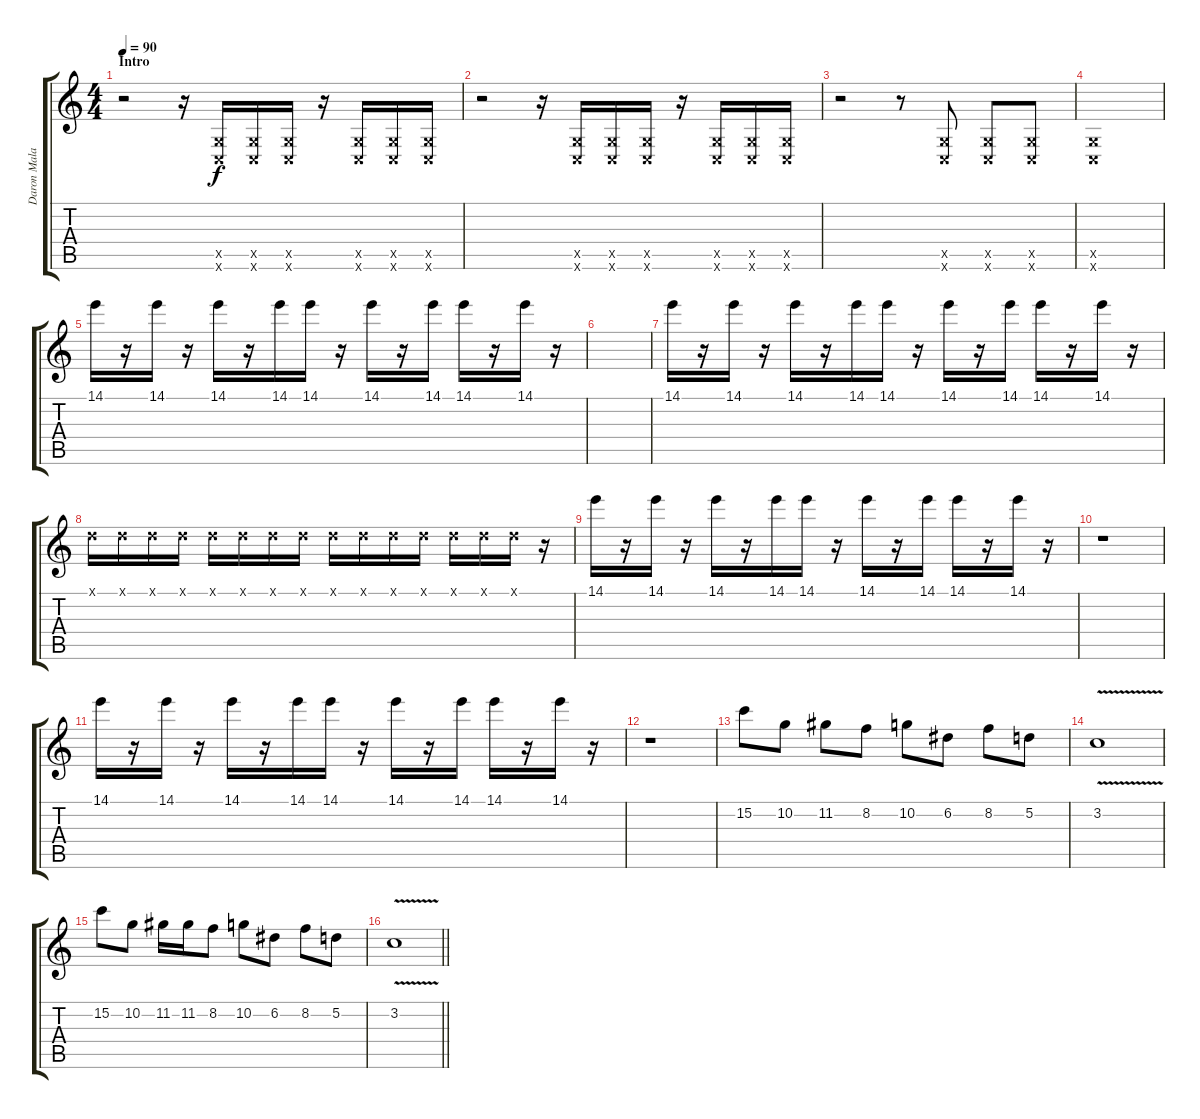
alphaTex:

\track ("Daron Malakian" "Daron Mala") {instrument distortionguitar}
\staff {score tabs}
\tuning (D4 A3 F3 C3 G2 C2) {hide}
\ts (4 4)
\section ("" "Intro")
\tempo 90
\clef g2
\ks c
r.2{dy f instrument distortionguitar} r.16 (0.5{x} 0.6{x}).16 (0.5{x} 0.6{x}).16 (0.5{x} 0.6{x}).16 r.16 (0.5{x} 0.6{x}).16 (0.5{x} 0.6{x}).16 (0.5{x} 0.6{x}).16 |
r.2 r.16 (0.5{x} 0.6{x}).16 (0.5{x} 0.6{x}).16 (0.5{x} 0.6{x}).16 r.16 (0.5{x} 0.6{x}).16 (0.5{x} 0.6{x}).16 (0.5{x} 0.6{x}).16 |
r.2 r.8 (0.5{x} 0.6{x}).8 (0.5{x} 0.6{x}).8 (0.5{x} 0.6{x}).8 |
(0.5{x} 0.6{x}).1 |
14.1.16 r.16 14.1.16 r.16 14.1.16 r.16 14.1.16 14.1.16 r.16 14.1.16 r.16 14.1.16 14.1.16 r.16 14.1.16 r.16 |
|
14.1.16 r.16 14.1.16 r.16 14.1.16 r.16 14.1.16 14.1.16 r.16 14.1.16 r.16 14.1.16 14.1.16 r.16 14.1.16 r.16 |
0.1{x}.16 0.1{x}.16 0.1{x}.16 0.1{x}.16 0.1{x}.16 0.1{x}.16 0.1{x}.16 0.1{x}.16 0.1{x}.16 0.1{x}.16 0.1{x}.16 0.1{x}.16 0.1{x}.16 0.1{x}.16 0.1{x}.16 r.16 |
14.1.16 r.16 14.1.16 r.16 14.1.16 r.16 14.1.16 14.1.16 r.16 14.1.16 r.16 14.1.16 14.1.16 r.16 14.1.16 r.16 |
r.1 |
14.1.16 r.16 14.1.16 r.16 14.1.16 r.16 14.1.16 14.1.16 r.16 14.1.16 r.16 14.1.16 14.1.16 r.16 14.1.16 r.16 |
r.1 |
15.2.8 10.2.8 11.2.8 8.2.8 10.2.8 6.2.8 8.2.8 5.2.8 |
3.2{v}.1 |
15.2.8 10.2.8 11.2.16 11.2.16 8.2.8 10.2.8 6.2.8 8.2.8 5.2.8 |
\barLineRight lightlight
3.2{v}.1
